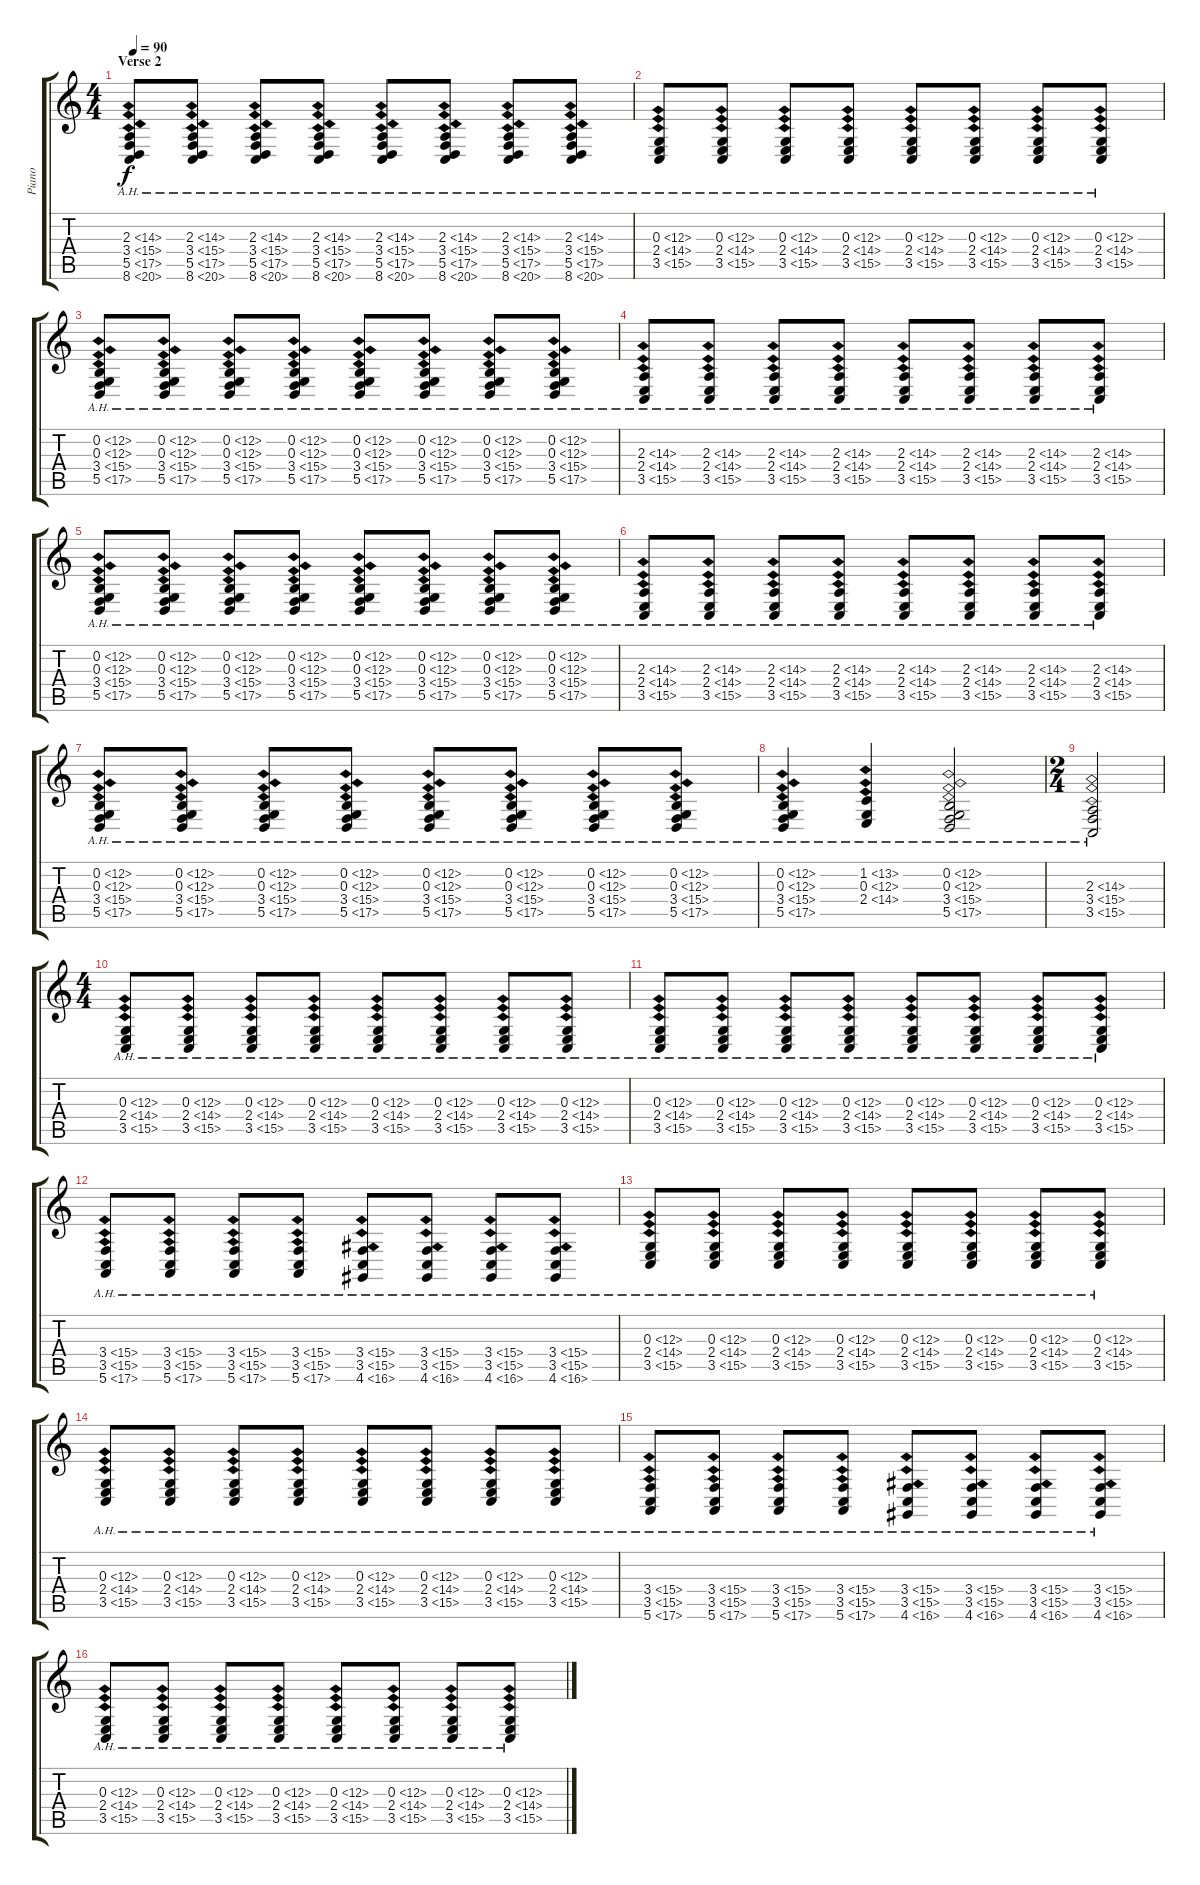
\track ("Piano" "Piano") {instrument acousticgrandpiano}
\staff {score tabs}
\tuning (E4 B3 G3 D3 A2 E2) {hide}
\ts (4 4)
\section ("" "Verse 2")
\tempo 90
\clef g2
\ks c
(2.3{ah 12} 3.4{ah 12} 5.5{ah 12} 8.6{ah 12}).8{dy f} (2.3{ah 12} 3.4{ah 12} 5.5{ah 12} 8.6{ah 12}).8 (2.3{ah 12} 3.4{ah 12} 5.5{ah 12} 8.6{ah 12}).8 (2.3{ah 12} 3.4{ah 12} 5.5{ah 12} 8.6{ah 12}).8 (2.3{ah 12} 3.4{ah 12} 5.5{ah 12} 8.6{ah 12}).8 (2.3{ah 12} 3.4{ah 12} 5.5{ah 12} 8.6{ah 12}).8 (2.3{ah 12} 3.4{ah 12} 5.5{ah 12} 8.6{ah 12}).8 (2.3{ah 12} 3.4{ah 12} 5.5{ah 12} 8.6{ah 12}).8 |
(0.3{ah 12} 2.4{ah 12} 3.5{ah 12}).8 (0.3{ah 12} 2.4{ah 12} 3.5{ah 12}).8 (0.3{ah 12} 2.4{ah 12} 3.5{ah 12}).8 (0.3{ah 12} 2.4{ah 12} 3.5{ah 12}).8 (0.3{ah 12} 2.4{ah 12} 3.5{ah 12}).8 (0.3{ah 12} 2.4{ah 12} 3.5{ah 12}).8 (0.3{ah 12} 2.4{ah 12} 3.5{ah 12}).8 (0.3{ah 12} 2.4{ah 12} 3.5{ah 12}).8 |
(0.2{ah 12} 0.3{ah 12} 3.4{ah 12} 5.5{ah 12}).8 (0.2{ah 12} 0.3{ah 12} 3.4{ah 12} 5.5{ah 12}).8 (0.2{ah 12} 0.3{ah 12} 3.4{ah 12} 5.5{ah 12}).8 (0.2{ah 12} 0.3{ah 12} 3.4{ah 12} 5.5{ah 12}).8 (0.2{ah 12} 0.3{ah 12} 3.4{ah 12} 5.5{ah 12}).8 (0.2{ah 12} 0.3{ah 12} 3.4{ah 12} 5.5{ah 12}).8 (0.2{ah 12} 0.3{ah 12} 3.4{ah 12} 5.5{ah 12}).8 (0.2{ah 12} 0.3{ah 12} 3.4{ah 12} 5.5{ah 12}).8 |
(2.3{ah 12} 2.4{ah 12} 3.5{ah 12}).8 (2.3{ah 12} 2.4{ah 12} 3.5{ah 12}).8 (2.3{ah 12} 2.4{ah 12} 3.5{ah 12}).8 (2.3{ah 12} 2.4{ah 12} 3.5{ah 12}).8 (2.3{ah 12} 2.4{ah 12} 3.5{ah 12}).8 (2.3{ah 12} 2.4{ah 12} 3.5{ah 12}).8 (2.3{ah 12} 2.4{ah 12} 3.5{ah 12}).8 (2.3{ah 12} 2.4{ah 12} 3.5{ah 12}).8 |
(0.2{ah 12} 0.3{ah 12} 3.4{ah 12} 5.5{ah 12}).8 (0.2{ah 12} 0.3{ah 12} 3.4{ah 12} 5.5{ah 12}).8 (0.2{ah 12} 0.3{ah 12} 3.4{ah 12} 5.5{ah 12}).8 (0.2{ah 12} 0.3{ah 12} 3.4{ah 12} 5.5{ah 12}).8 (0.2{ah 12} 0.3{ah 12} 3.4{ah 12} 5.5{ah 12}).8 (0.2{ah 12} 0.3{ah 12} 3.4{ah 12} 5.5{ah 12}).8 (0.2{ah 12} 0.3{ah 12} 3.4{ah 12} 5.5{ah 12}).8 (0.2{ah 12} 0.3{ah 12} 3.4{ah 12} 5.5{ah 12}).8 |
(2.3{ah 12} 2.4{ah 12} 3.5{ah 12}).8 (2.3{ah 12} 2.4{ah 12} 3.5{ah 12}).8 (2.3{ah 12} 2.4{ah 12} 3.5{ah 12}).8 (2.3{ah 12} 2.4{ah 12} 3.5{ah 12}).8 (2.3{ah 12} 2.4{ah 12} 3.5{ah 12}).8 (2.3{ah 12} 2.4{ah 12} 3.5{ah 12}).8 (2.3{ah 12} 2.4{ah 12} 3.5{ah 12}).8 (2.3{ah 12} 2.4{ah 12} 3.5{ah 12}).8 |
(0.2{ah 12} 0.3{ah 12} 3.4{ah 12} 5.5{ah 12}).8 (0.2{ah 12} 0.3{ah 12} 3.4{ah 12} 5.5{ah 12}).8 (0.2{ah 12} 0.3{ah 12} 3.4{ah 12} 5.5{ah 12}).8 (0.2{ah 12} 0.3{ah 12} 3.4{ah 12} 5.5{ah 12}).8 (0.2{ah 12} 0.3{ah 12} 3.4{ah 12} 5.5{ah 12}).8 (0.2{ah 12} 0.3{ah 12} 3.4{ah 12} 5.5{ah 12}).8 (0.2{ah 12} 0.3{ah 12} 3.4{ah 12} 5.5{ah 12}).8 (0.2{ah 12} 0.3{ah 12} 3.4{ah 12} 5.5{ah 12}).8 |
(0.2{ah 12} 0.3{ah 12} 3.4{ah 12} 5.5{ah 12}).4 (1.2{ah 12} 0.3{ah 12} 2.4{ah 12}).4 (0.2{ah 12} 0.3{ah 12} 3.4{ah 12} 5.5{ah 12}).2 |
\ts (2 4)
(2.3{ah 12} 3.4{ah 12} 3.5{ah 12}).2 |
\ts (4 4)
(0.3{ah 12} 2.4{ah 12} 3.5{ah 12}).8 (0.3{ah 12} 2.4{ah 12} 3.5{ah 12}).8 (0.3{ah 12} 2.4{ah 12} 3.5{ah 12}).8 (0.3{ah 12} 2.4{ah 12} 3.5{ah 12}).8 (0.3{ah 12} 2.4{ah 12} 3.5{ah 12}).8 (0.3{ah 12} 2.4{ah 12} 3.5{ah 12}).8 (0.3{ah 12} 2.4{ah 12} 3.5{ah 12}).8 (0.3{ah 12} 2.4{ah 12} 3.5{ah 12}).8 |
(0.3{ah 12} 2.4{ah 12} 3.5{ah 12}).8 (0.3{ah 12} 2.4{ah 12} 3.5{ah 12}).8 (0.3{ah 12} 2.4{ah 12} 3.5{ah 12}).8 (0.3{ah 12} 2.4{ah 12} 3.5{ah 12}).8 (0.3{ah 12} 2.4{ah 12} 3.5{ah 12}).8 (0.3{ah 12} 2.4{ah 12} 3.5{ah 12}).8 (0.3{ah 12} 2.4{ah 12} 3.5{ah 12}).8 (0.3{ah 12} 2.4{ah 12} 3.5{ah 12}).8 |
(3.4{ah 12} 3.5{ah 12} 5.6{ah 12}).8 (3.4{ah 12} 3.5{ah 12} 5.6{ah 12}).8 (3.4{ah 12} 3.5{ah 12} 5.6{ah 12}).8 (3.4{ah 12} 3.5{ah 12} 5.6{ah 12}).8 (3.4{ah 12} 3.5{ah 12} 4.6{ah 12}).8 (3.4{ah 12} 3.5{ah 12} 4.6{ah 12}).8 (3.4{ah 12} 3.5{ah 12} 4.6{ah 12}).8 (3.4{ah 12} 3.5{ah 12} 4.6{ah 12}).8 |
(0.3{ah 12} 2.4{ah 12} 3.5{ah 12}).8 (0.3{ah 12} 2.4{ah 12} 3.5{ah 12}).8 (0.3{ah 12} 2.4{ah 12} 3.5{ah 12}).8 (0.3{ah 12} 2.4{ah 12} 3.5{ah 12}).8 (0.3{ah 12} 2.4{ah 12} 3.5{ah 12}).8 (0.3{ah 12} 2.4{ah 12} 3.5{ah 12}).8 (0.3{ah 12} 2.4{ah 12} 3.5{ah 12}).8 (0.3{ah 12} 2.4{ah 12} 3.5{ah 12}).8 |
(0.3{ah 12} 2.4{ah 12} 3.5{ah 12}).8 (0.3{ah 12} 2.4{ah 12} 3.5{ah 12}).8 (0.3{ah 12} 2.4{ah 12} 3.5{ah 12}).8 (0.3{ah 12} 2.4{ah 12} 3.5{ah 12}).8 (0.3{ah 12} 2.4{ah 12} 3.5{ah 12}).8 (0.3{ah 12} 2.4{ah 12} 3.5{ah 12}).8 (0.3{ah 12} 2.4{ah 12} 3.5{ah 12}).8 (0.3{ah 12} 2.4{ah 12} 3.5{ah 12}).8 |
(3.4{ah 12} 3.5{ah 12} 5.6{ah 12}).8 (3.4{ah 12} 3.5{ah 12} 5.6{ah 12}).8 (3.4{ah 12} 3.5{ah 12} 5.6{ah 12}).8 (3.4{ah 12} 3.5{ah 12} 5.6{ah 12}).8 (3.4{ah 12} 3.5{ah 12} 4.6{ah 12}).8 (3.4{ah 12} 3.5{ah 12} 4.6{ah 12}).8 (3.4{ah 12} 3.5{ah 12} 4.6{ah 12}).8 (3.4{ah 12} 3.5{ah 12} 4.6{ah 12}).8 |
(0.3{ah 12} 2.4{ah 12} 3.5{ah 12}).8 (0.3{ah 12} 2.4{ah 12} 3.5{ah 12}).8 (0.3{ah 12} 2.4{ah 12} 3.5{ah 12}).8 (0.3{ah 12} 2.4{ah 12} 3.5{ah 12}).8 (0.3{ah 12} 2.4{ah 12} 3.5{ah 12}).8 (0.3{ah 12} 2.4{ah 12} 3.5{ah 12}).8 (0.3{ah 12} 2.4{ah 12} 3.5{ah 12}).8 (0.3{ah 12} 2.4{ah 12} 3.5{ah 12}).8
